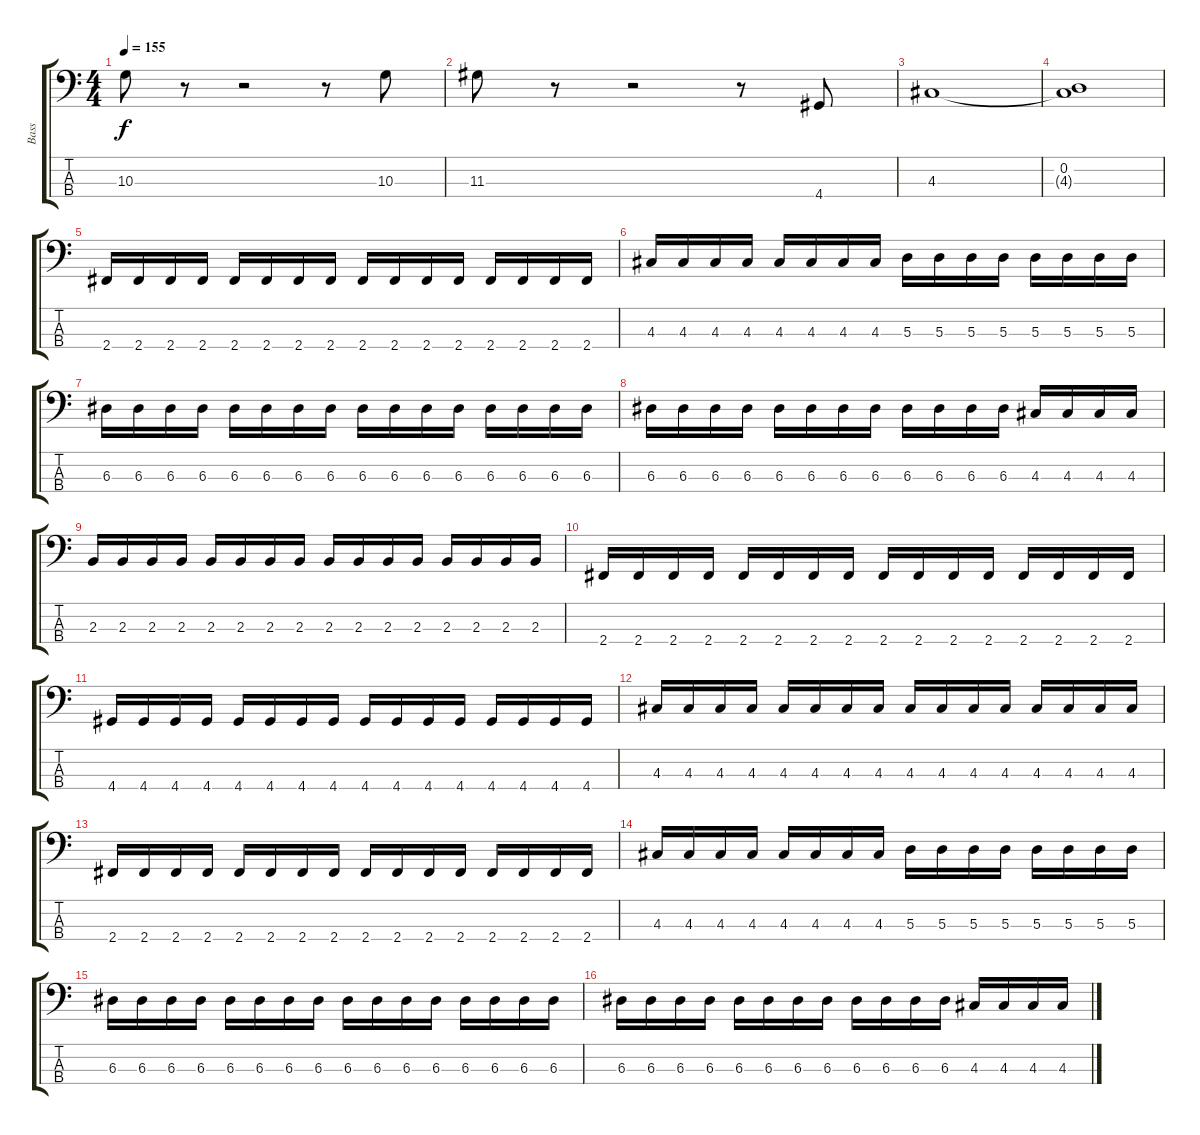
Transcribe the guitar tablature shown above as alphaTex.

\track ("Bass" "Bass") {instrument electricbassfinger}
\staff {score tabs}
\tuning (G2 D2 A1 E1) {hide}
\ts (4 4)
\tempo 155
\clef f4
\ks c
10.3.8{dy f} r.8 r.2 r.8 10.3.8 |
11.3.8 r.8 r.2 r.8 4.4.8 |
4.3.1 |
(0.2 4.3{t}).1 |
2.4.16 2.4.16 2.4.16 2.4.16 2.4.16 2.4.16 2.4.16 2.4.16 2.4.16 2.4.16 2.4.16 2.4.16 2.4.16 2.4.16 2.4.16 2.4.16 |
4.3.16 4.3.16 4.3.16 4.3.16 4.3.16 4.3.16 4.3.16 4.3.16 5.3.16 5.3.16 5.3.16 5.3.16 5.3.16 5.3.16 5.3.16 5.3.16 |
6.3.16 6.3.16 6.3.16 6.3.16 6.3.16 6.3.16 6.3.16 6.3.16 6.3.16 6.3.16 6.3.16 6.3.16 6.3.16 6.3.16 6.3.16 6.3.16 |
6.3.16 6.3.16 6.3.16 6.3.16 6.3.16 6.3.16 6.3.16 6.3.16 6.3.16 6.3.16 6.3.16 6.3.16 4.3.16 4.3.16 4.3.16 4.3.16 |
2.3.16 2.3.16 2.3.16 2.3.16 2.3.16 2.3.16 2.3.16 2.3.16 2.3.16 2.3.16 2.3.16 2.3.16 2.3.16 2.3.16 2.3.16 2.3.16 |
2.4.16 2.4.16 2.4.16 2.4.16 2.4.16 2.4.16 2.4.16 2.4.16 2.4.16 2.4.16 2.4.16 2.4.16 2.4.16 2.4.16 2.4.16 2.4.16 |
4.4.16 4.4.16 4.4.16 4.4.16 4.4.16 4.4.16 4.4.16 4.4.16 4.4.16 4.4.16 4.4.16 4.4.16 4.4.16 4.4.16 4.4.16 4.4.16 |
4.3.16 4.3.16 4.3.16 4.3.16 4.3.16 4.3.16 4.3.16 4.3.16 4.3.16 4.3.16 4.3.16 4.3.16 4.3.16 4.3.16 4.3.16 4.3.16 |
2.4.16 2.4.16 2.4.16 2.4.16 2.4.16 2.4.16 2.4.16 2.4.16 2.4.16 2.4.16 2.4.16 2.4.16 2.4.16 2.4.16 2.4.16 2.4.16 |
4.3.16 4.3.16 4.3.16 4.3.16 4.3.16 4.3.16 4.3.16 4.3.16 5.3.16 5.3.16 5.3.16 5.3.16 5.3.16 5.3.16 5.3.16 5.3.16 |
6.3.16 6.3.16 6.3.16 6.3.16 6.3.16 6.3.16 6.3.16 6.3.16 6.3.16 6.3.16 6.3.16 6.3.16 6.3.16 6.3.16 6.3.16 6.3.16 |
6.3.16 6.3.16 6.3.16 6.3.16 6.3.16 6.3.16 6.3.16 6.3.16 6.3.16 6.3.16 6.3.16 6.3.16 4.3.16 4.3.16 4.3.16 4.3.16
